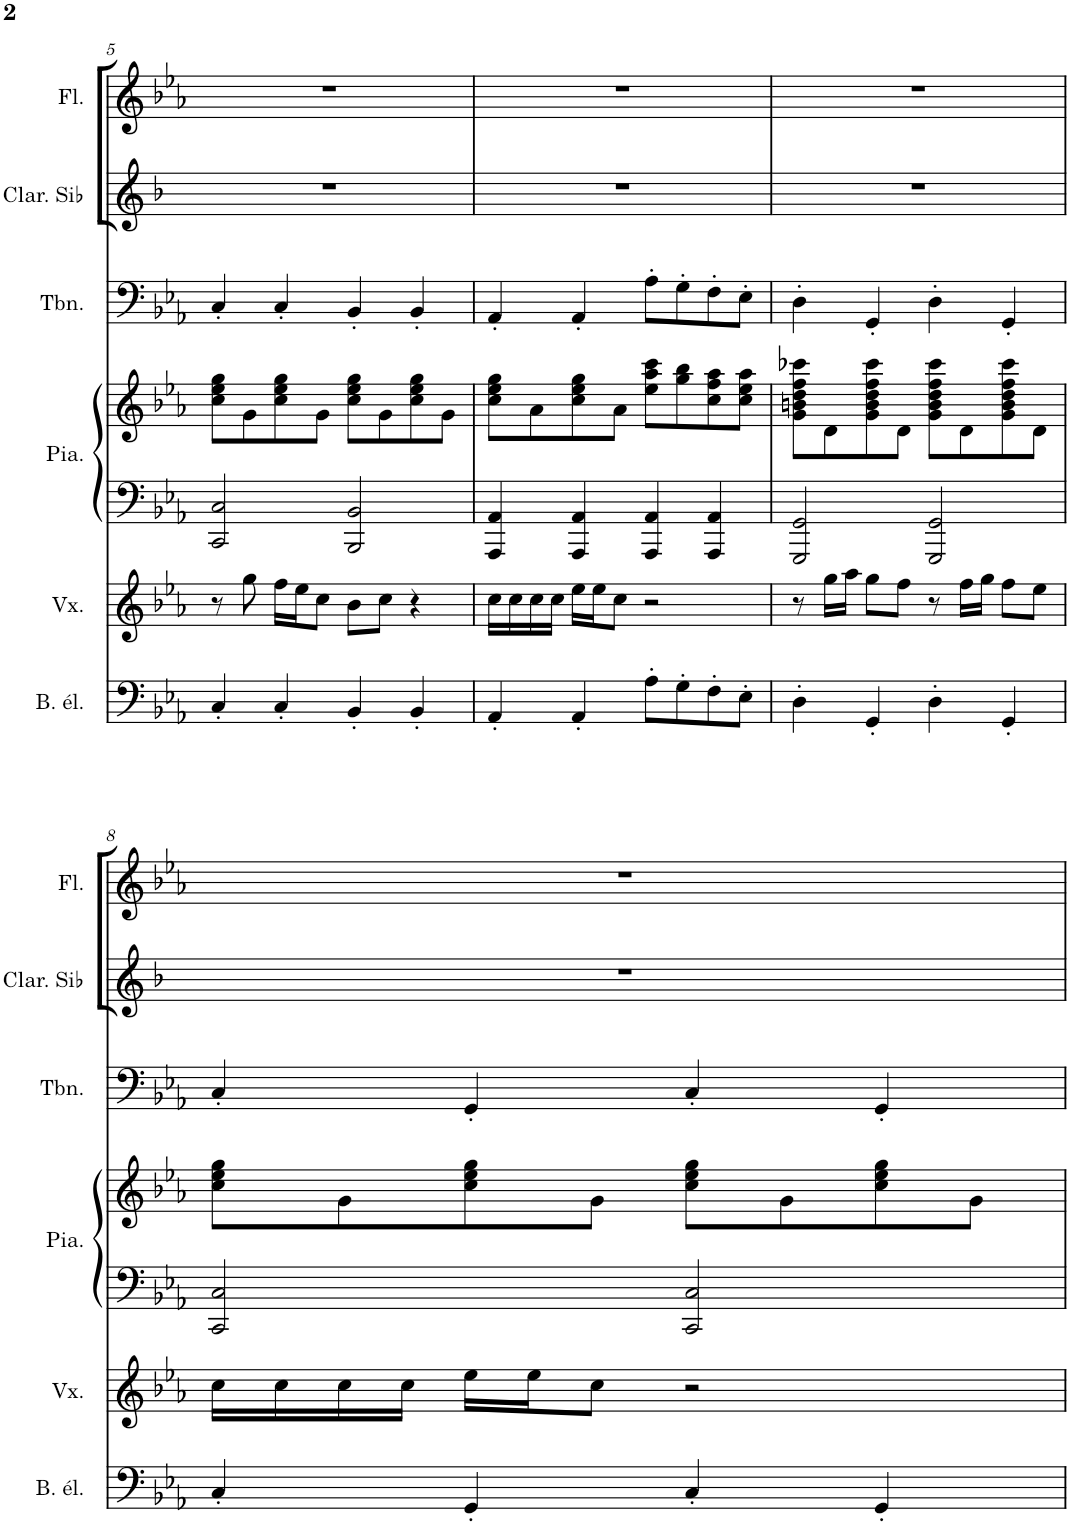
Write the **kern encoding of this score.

**kern	**kern	**kern	**kern	**kern	**kern	**kern
*part6	*part5	*part4	*part4	*part3	*part2	*part1
*staff7	*staff6	*staff5	*staff4	*staff3	*staff2	*staff1
*I"Basse électrique	*I"Voix	*I"Piano	*	*I"Trombone	*I"Clarinette en Sib	*I"Flûte
*I'B. él.	*I'Vx.	*I'Pia.	*	*I'Tbn.	*I'Clar. Sib	*I'Fl.
!!LO:PB:g=z
*clefF4	*clefG2	*clefF4	*clefG2	*clefF4	*clefG2	*clefG2
*Trd7c12	*	*	*	*	*Trd1c2	*
*k[b-e-a-]	*k[b-e-a-]	*k[b-e-a-]	*k[b-e-a-]	*k[b-e-a-]	*k[b-]	*k[b-e-a-]
*M4/4	*M4/4	*M4/4	*M4/4	*M4/4	*M4/4	*M4/4
=5	=5	=5	=5	=5	=5	=5
4C'/	8r	2CC/ 2C/	8cc\ 8ee-\ 8gg\L	4C'/	1r	1r
.	8gg\	.	8g\	.	.	.
4C'/	16ff\LL	.	8cc\ 8ee-\ 8gg\	4C'/	.	.
.	16ee-\J	.	.	.	.	.
.	8cc\J	.	8g\J	.	.	.
4BB-'/	8b-\L	2BBB-/ 2BB-/	8cc\ 8ee-\ 8gg\L	4BB-'/	.	.
.	8cc\J	.	8g\	.	.	.
4BB-'/	4r	.	8cc\ 8ee-\ 8gg\	4BB-'/	.	.
.	.	.	8g\J	.	.	.
=6	=6	=6	=6	=6	=6	=6
4AA-'/	16cc\LL	4AAA-/ 4AA-/	8cc\ 8ee-\ 8gg\L	4AA-'/	1r	1r
.	16cc\	.	.	.	.	.
.	16cc\	.	8a-\	.	.	.
.	16cc\JJ	.	.	.	.	.
4AA-'/	16ee-\LL	4AAA-/ 4AA-/	8cc\ 8ee-\ 8gg\	4AA-'/	.	.
.	16ee-\J	.	.	.	.	.
.	8cc\J	.	8a-\J	.	.	.
8A-'\L	2r	4AAA-/ 4AA-/	8ee-\ 8aa-\ 8ccc\L	8A-'\L	.	.
8G'\	.	.	8gg\ 8bb-\	8G'\	.	.
8F'\	.	4AAA-/ 4AA-/	8cc\ 8ff\ 8aa-\	8F'\	.	.
8E-'\J	.	.	8cc\ 8ee-\ 8aa-\J	8E-'\J	.	.
=7	=7	=7	=7	=7	=7	=7
4D'\	8r	2GGG/ 2GG/	8g\ 8bn\ 8dd\ 8ff\ 8ccc-X\L	4D'\	1r	1r
.	16gg\LL	.	8d\	.	.	.
.	16aa-\JJ	.	.	.	.	.
4GG'/	8gg\L	.	8g\ 8b\ 8dd\ 8ff\ 8ccc-\	4GG'/	.	.
.	8ff\J	.	8d\J	.	.	.
4D'\	8r	2GGG/ 2GG/	8g\ 8b\ 8dd\ 8ff\ 8ccc-\L	4D'\	.	.
.	16ff\LL	.	8d\	.	.	.
.	16gg\JJ	.	.	.	.	.
4GG'/	8ff\L	.	8g\ 8b\ 8dd\ 8ff\ 8ccc-\	4GG'/	.	.
.	8ee-\J	.	8d\J	.	.	.
!!LO:LB:g=z
=8	=8	=8	=8	=8	=8	=8
4C'/	16cc\LL	2CC/ 2C/	8cc\ 8ee-\ 8gg\L	4C'/	1r	1r
.	16cc\	.	.	.	.	.
.	16cc\	.	8g\	.	.	.
.	16cc\JJ	.	.	.	.	.
4GG'/	16ee-\LL	.	8cc\ 8ee-\ 8gg\	4GG'/	.	.
.	16ee-\J	.	.	.	.	.
.	8cc\J	.	8g\J	.	.	.
4C'/	2r	2CC/ 2C/	8cc\ 8ee-\ 8gg\L	4C'/	.	.
.	.	.	8g\	.	.	.
4GG'/	.	.	8cc\ 8ee-\ 8gg\	4GG'/	.	.
.	.	.	8g\J	.	.	.
=	=	=	=	=	=	=
*-	*-	*-	*-	*-	*-	*-
